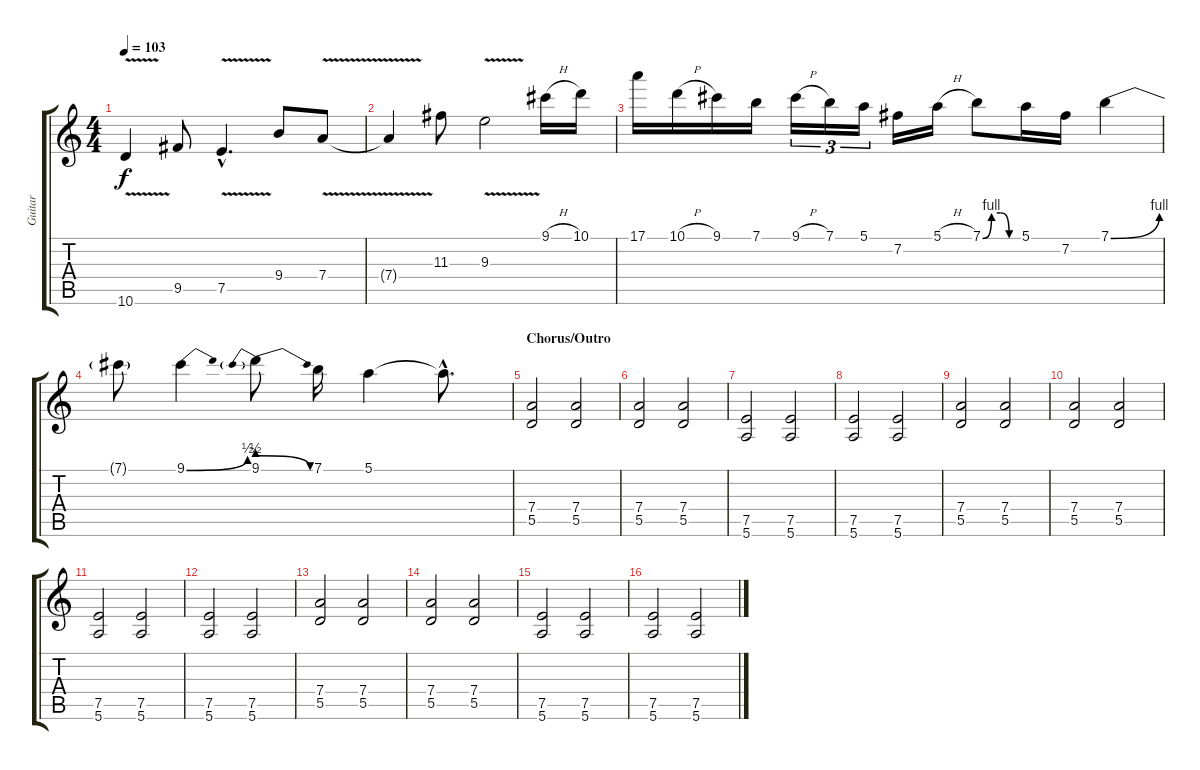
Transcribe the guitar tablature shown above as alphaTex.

\track ("Guitar" "Guitar") {instrument distortionguitar}
\staff {score tabs}
\tuning (E4 B3 G3 D3 A2 E2) {hide}
\ts (4 4)
\tempo 103
\clef g2
\ks c
10.6{v}.4{dy f volume 16} 9.5.8 7.5{v hac}.4{d} 9.4.8 7.4{v}.8 |
7.4{t}.4{volume 16} 11.3.8 9.3{v}.2 9.1{h}.16 10.1.16 |
17.1.16{volume 16} 10.1{h}.16 9.1.16 7.1.16 9.1{h}.16{tu (3 2)} 7.1.16{tu (3 2)} 5.1.16{tu (3 2)} 7.2.16 5.1{h}.16 7.1{be (custom 0 0 15 4 30 4 45 0 60 0)}.8 5.1.16 7.2.16 7.1{be (bend 0 0 60 4)}.4 |
7.1{t}.8{volume 16} 9.1{be (bend 0 0 60 2)}.4 9.1{be (prebendrelease 0 2 60 0)}.8 7.1.16 5.1.4 5.1{hac t}.8{d} |
\section ("" "Chorus/Outro")
(7.4 5.5).2{volume 13} (7.4 5.5).2 |
(7.4 5.5).2{volume 13} (7.4 5.5).2 |
(7.5 5.6).2{volume 13} (7.5 5.6).2 |
(7.5 5.6).2{volume 13} (7.5 5.6).2 |
(7.4 5.5).2{volume 13} (7.4 5.5).2 |
(7.4 5.5).2{volume 13} (7.4 5.5).2 |
(7.5 5.6).2{volume 13} (7.5 5.6).2 |
(7.5 5.6).2{volume 13} (7.5 5.6).2 |
(7.4 5.5).2{volume 13} (7.4 5.5).2 |
(7.4 5.5).2{volume 13} (7.4 5.5).2 |
(7.5 5.6).2{volume 13} (7.5 5.6).2 |
(7.5 5.6).2{volume 13} (7.5 5.6).2
